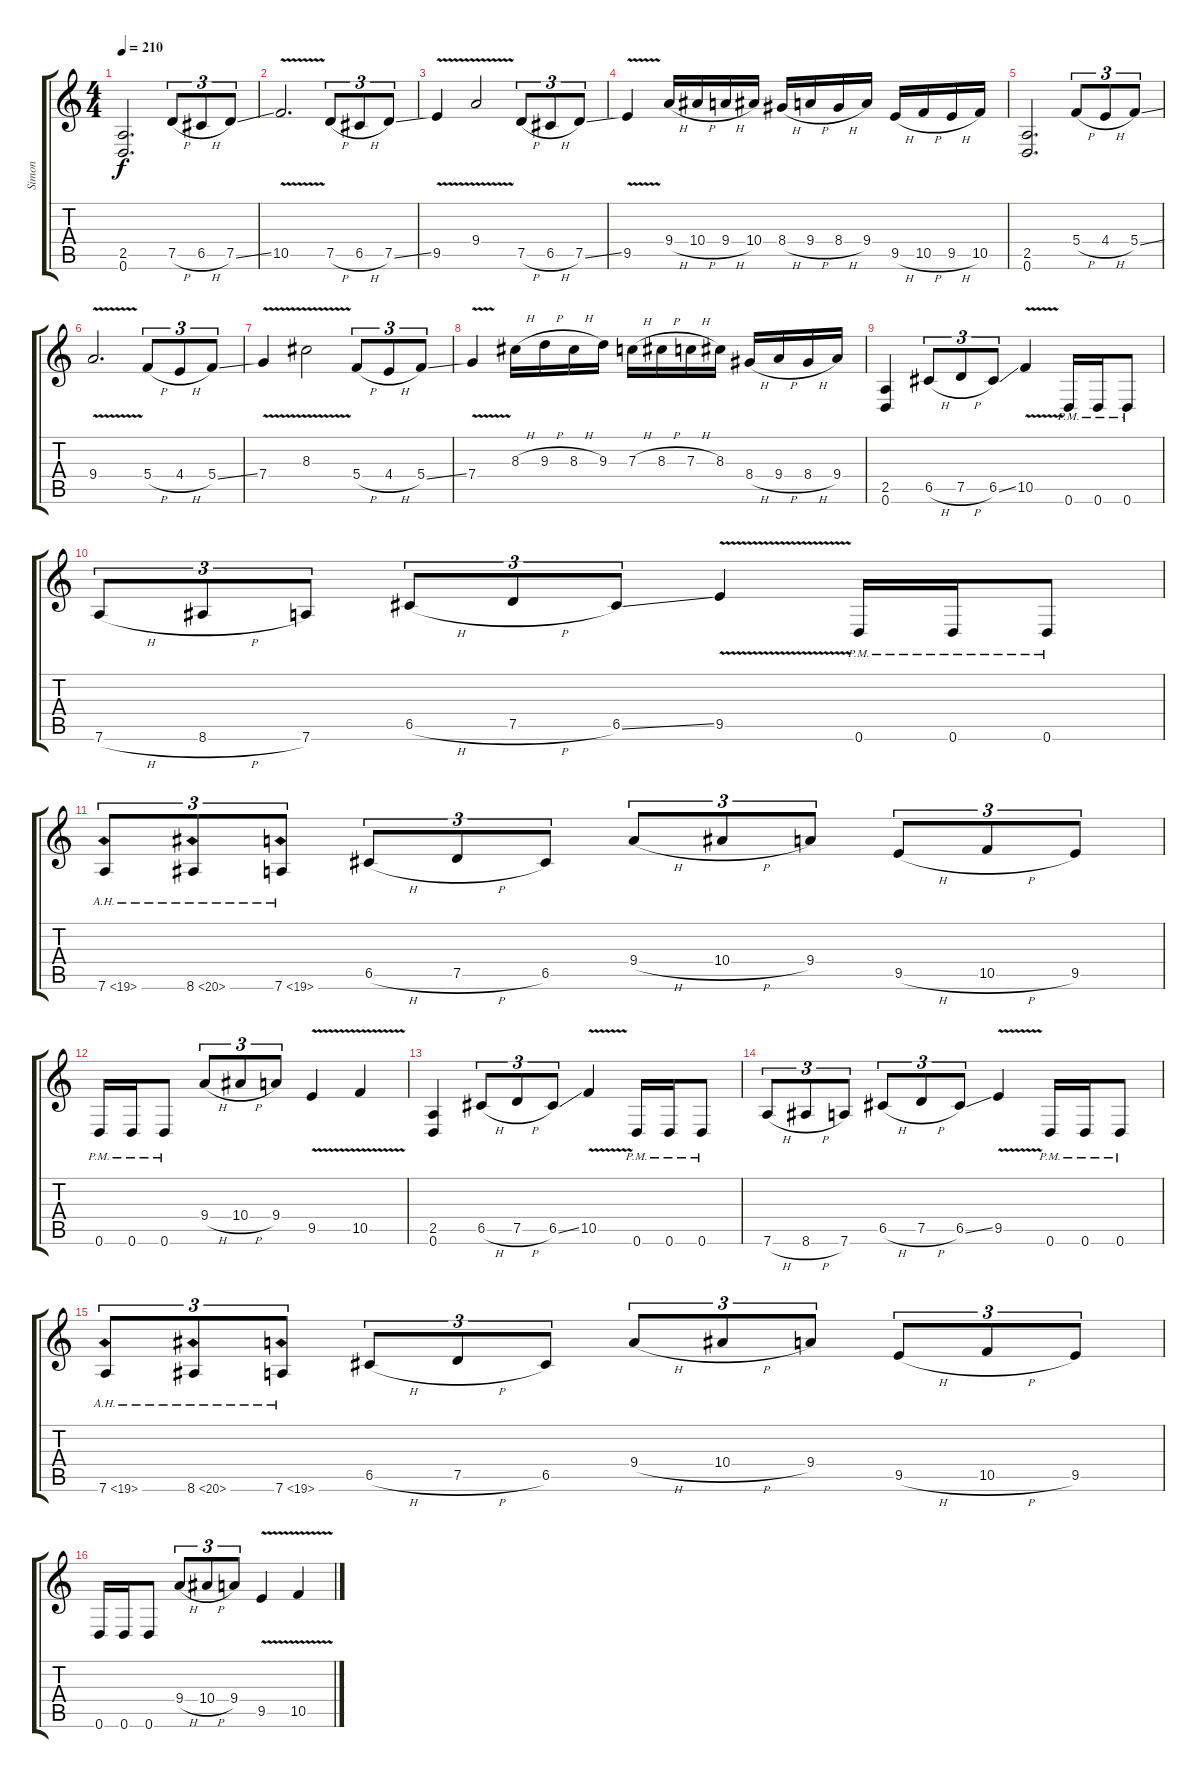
\track ("Simon" "Simon") {instrument distortionguitar}
\staff {score tabs}
\tuning (D4 A3 F3 C3 G2 D2) {hide}
\ts (4 4)
\tempo 210
\clef g2
\ks c
(2.5 0.6).2{d dy f} 7.5{h}.8{tu (3 2)} 6.5{h}.8{tu (3 2)} 7.5{ss}.8{tu (3 2)} |
10.5{v}.2{d} 7.5{h}.8{tu (3 2)} 6.5{h}.8{tu (3 2)} 7.5{ss}.8{tu (3 2)} |
9.5{v}.4 9.4{v}.2 7.5{h}.8{tu (3 2)} 6.5{h}.8{tu (3 2)} 7.5{ss}.8{tu (3 2)} |
9.5{v}.4 9.4{h}.16 10.4{h}.16 9.4{h}.16 10.4.16 8.4{h}.16 9.4{h}.16 8.4{h}.16 9.4.16 9.5{h}.16 10.5{h}.16 9.5{h}.16 10.5.16 |
(2.5 0.6).2{d} 5.4{h}.8{tu (3 2)} 4.4{h}.8{tu (3 2)} 5.4{ss}.8{tu (3 2)} |
9.4{v}.2{d} 5.4{h}.8{tu (3 2)} 4.4{h}.8{tu (3 2)} 5.4{ss}.8{tu (3 2)} |
7.4{v}.4 8.3{v}.2 5.4{h}.8{tu (3 2)} 4.4{h}.8{tu (3 2)} 5.4{ss}.8{tu (3 2)} |
7.4{v}.4 8.3{h}.16 9.3{h}.16 8.3{h}.16 9.3.16 7.3{h}.16 8.3{h}.16 7.3{h}.16 8.3.16 8.4{h}.16 9.4{h}.16 8.4{h}.16 9.4.16 |
(2.5 0.6).4 6.5{h}.8{tu (3 2)} 7.5{h}.8{tu (3 2)} 6.5{ss}.8{tu (3 2)} 10.5{v}.4 0.6{pm}.16 0.6{pm}.16 0.6{pm}.8 |
7.6{h}.8{tu (3 2)} 8.6{h}.8{tu (3 2)} 7.6.8{tu (3 2)} 6.5{h}.8{tu (3 2)} 7.5{h}.8{tu (3 2)} 6.5{ss}.8{tu (3 2)} 9.5{v}.4 0.6{pm}.16 0.6{pm}.16 0.6{pm}.8 |
7.6{ah 12}.8{tu (3 2)} 8.6{ah 12}.8{tu (3 2)} 7.6{ah 12}.8{tu (3 2)} 6.5{h}.8{tu (3 2)} 7.5{h}.8{tu (3 2)} 6.5.8{tu (3 2)} 9.4{h}.8{tu (3 2)} 10.4{h}.8{tu (3 2)} 9.4.8{tu (3 2)} 9.5{h}.8{tu (3 2)} 10.5{h}.8{tu (3 2)} 9.5.8{tu (3 2)} |
0.6{pm}.16 0.6{pm}.16 0.6{pm}.8 9.4{h}.8{tu (3 2)} 10.4{h}.8{tu (3 2)} 9.4.8{tu (3 2)} 9.5{v}.4 10.5{v}.4 |
(2.5 0.6).4 6.5{h}.8{tu (3 2)} 7.5{h}.8{tu (3 2)} 6.5{ss}.8{tu (3 2)} 10.5{v}.4 0.6{pm}.16 0.6{pm}.16 0.6{pm}.8 |
7.6{h}.8{tu (3 2)} 8.6{h}.8{tu (3 2)} 7.6.8{tu (3 2)} 6.5{h}.8{tu (3 2)} 7.5{h}.8{tu (3 2)} 6.5{ss}.8{tu (3 2)} 9.5{v}.4 0.6{pm}.16 0.6{pm}.16 0.6{pm}.8 |
7.6{ah 12}.8{tu (3 2)} 8.6{ah 12}.8{tu (3 2)} 7.6{ah 12}.8{tu (3 2)} 6.5{h}.8{tu (3 2)} 7.5{h}.8{tu (3 2)} 6.5.8{tu (3 2)} 9.4{h}.8{tu (3 2)} 10.4{h}.8{tu (3 2)} 9.4.8{tu (3 2)} 9.5{h}.8{tu (3 2)} 10.5{h}.8{tu (3 2)} 9.5.8{tu (3 2)} |
0.6.16 0.6.16 0.6.8 9.4{h}.8{tu (3 2)} 10.4{h}.8{tu (3 2)} 9.4.8{tu (3 2)} 9.5{v}.4 10.5{v}.4
